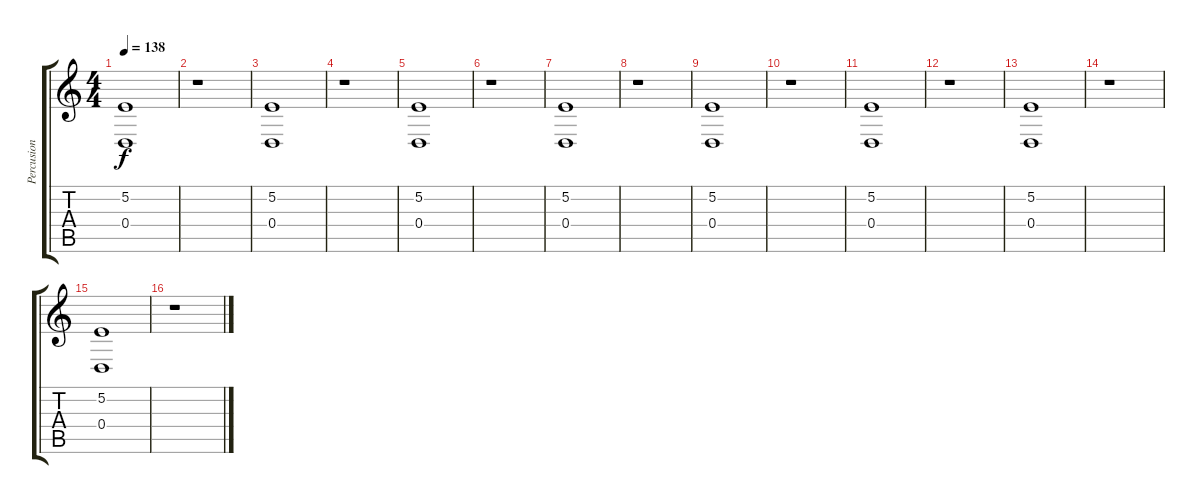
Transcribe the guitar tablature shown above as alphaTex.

\track ("Percusion" "Percusion") {instrument tubularbells}
\staff {score tabs}
\tuning (E4 B3 G3 D3 A2 E2) {hide}
\ts (4 4)
\tempo 138
\clef g2
\ks c
(5.2 0.4).1{dy f} |
r.1 |
(5.2 0.4).1 |
r.1 |
(5.2 0.4).1 |
r.1 |
(5.2 0.4).1 |
r.1 |
(5.2 0.4).1 |
r.1 |
(5.2 0.4).1 |
r.1 |
(5.2 0.4).1 |
r.1 |
(5.2 0.4).1 |
r.1
